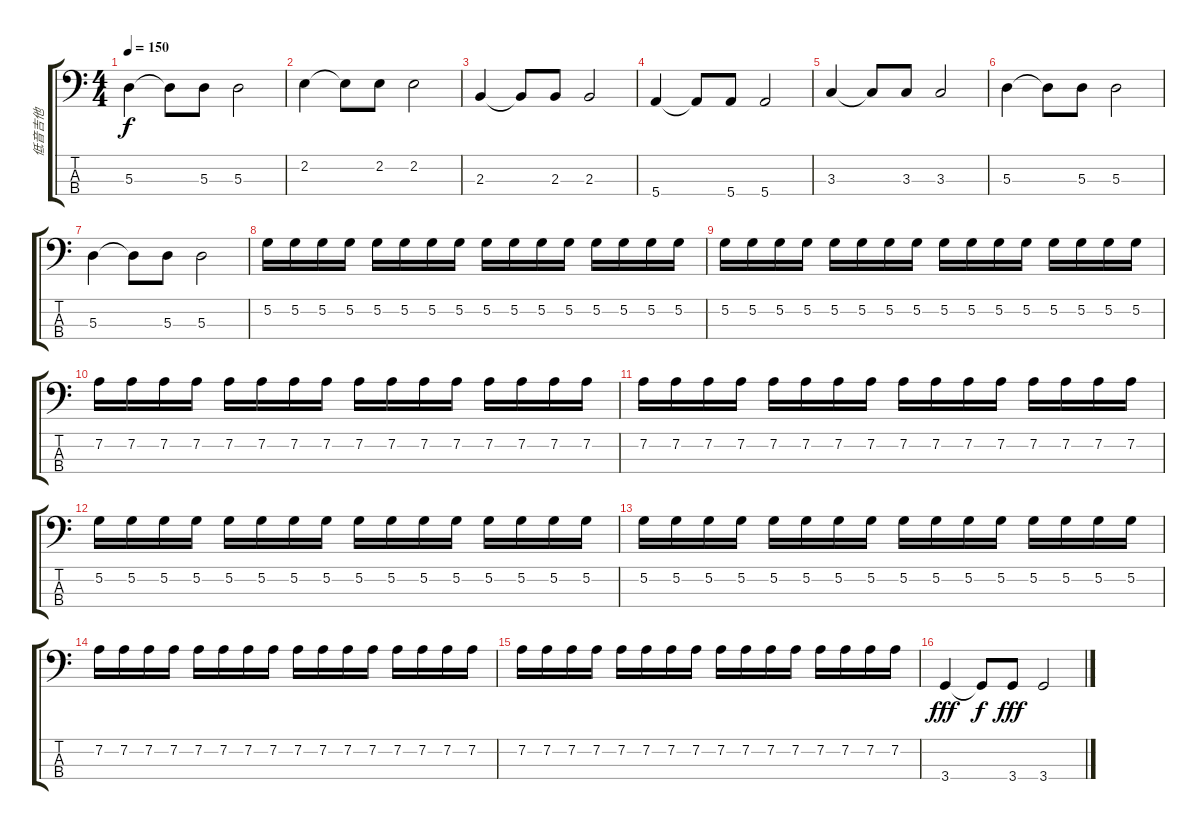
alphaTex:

\track ("低音吉他" "低音吉他") {instrument electricbassfinger}
\staff {score tabs}
\tuning (G2 D2 A1 E1) {hide}
\ts (4 4)
\tempo 150
\clef f4
\ks c
5.3.4{dy f} 5.3{t}.8 5.3.8 5.3.2 |
2.2.4 2.2{t}.8 2.2.8 2.2.2 |
2.3.4 2.3{t}.8 2.3.8 2.3.2 |
5.4.4 5.4{t}.8 5.4.8 5.4.2 |
3.3.4 3.3{t}.8 3.3.8 3.3.2 |
5.3.4 5.3{t}.8 5.3.8 5.3.2 |
5.3.4 5.3{t}.8 5.3.8 5.3.2 |
5.2.16 5.2.16 5.2.16 5.2.16 5.2.16 5.2.16 5.2.16 5.2.16 5.2.16 5.2.16 5.2.16 5.2.16 5.2.16 5.2.16 5.2.16 5.2.16 |
5.2.16 5.2.16 5.2.16 5.2.16 5.2.16 5.2.16 5.2.16 5.2.16 5.2.16 5.2.16 5.2.16 5.2.16 5.2.16 5.2.16 5.2.16 5.2.16 |
7.2.16 7.2.16 7.2.16 7.2.16 7.2.16 7.2.16 7.2.16 7.2.16 7.2.16 7.2.16 7.2.16 7.2.16 7.2.16 7.2.16 7.2.16 7.2.16 |
7.2.16 7.2.16 7.2.16 7.2.16 7.2.16 7.2.16 7.2.16 7.2.16 7.2.16 7.2.16 7.2.16 7.2.16 7.2.16 7.2.16 7.2.16 7.2.16 |
5.2.16 5.2.16 5.2.16 5.2.16 5.2.16 5.2.16 5.2.16 5.2.16 5.2.16 5.2.16 5.2.16 5.2.16 5.2.16 5.2.16 5.2.16 5.2.16 |
5.2.16 5.2.16 5.2.16 5.2.16 5.2.16 5.2.16 5.2.16 5.2.16 5.2.16 5.2.16 5.2.16 5.2.16 5.2.16 5.2.16 5.2.16 5.2.16 |
7.2.16 7.2.16 7.2.16 7.2.16 7.2.16 7.2.16 7.2.16 7.2.16 7.2.16 7.2.16 7.2.16 7.2.16 7.2.16 7.2.16 7.2.16 7.2.16 |
7.2.16 7.2.16 7.2.16 7.2.16 7.2.16 7.2.16 7.2.16 7.2.16 7.2.16 7.2.16 7.2.16 7.2.16 7.2.16 7.2.16 7.2.16 7.2.16 |
3.4.4{dy fff} 3.4{t}.8{dy f} 3.4.8{dy fff} 3.4.2
